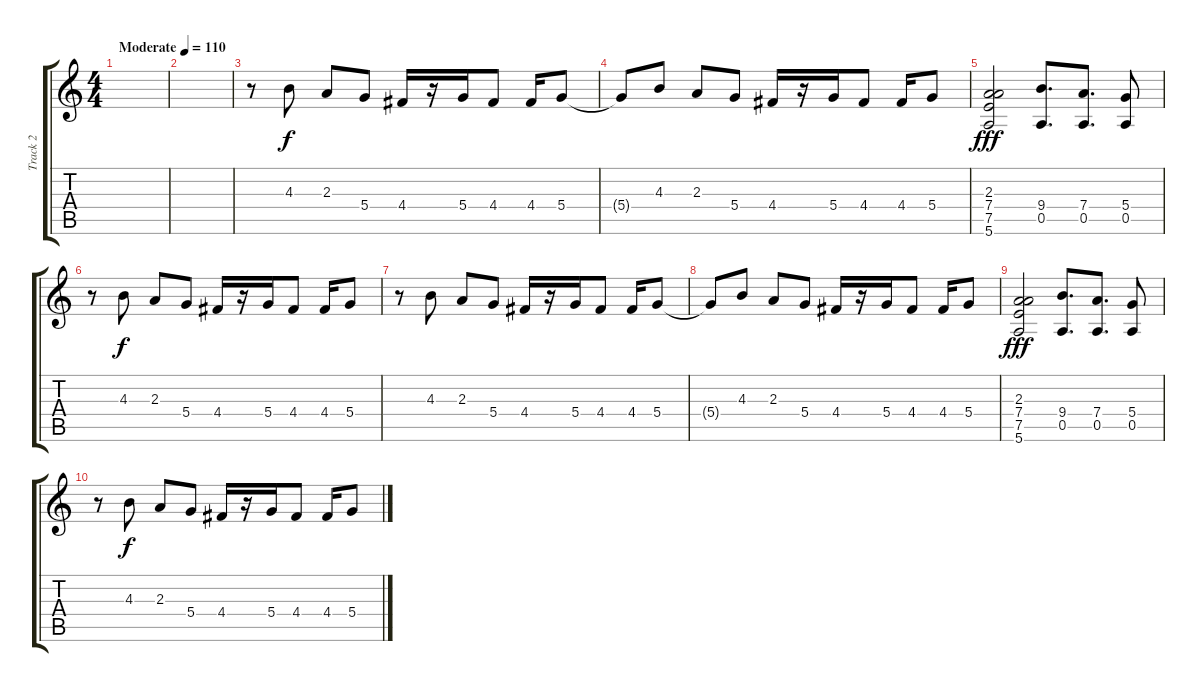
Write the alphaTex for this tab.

\track ("Track 2" "Track 2") {instrument distortionguitar}
\staff {score tabs}
\tuning (E4 B3 G3 D3 A2 E2) {hide}
\ts (4 4)
\tempo (110 "Moderate")
\clef g2
\ks c
|
|
r.8 4.3.8 2.3.8 5.4.8 4.4.16 r.16 5.4.16 4.4.8 4.4.16 5.4.8 |
5.4{t}.8 4.3.8 2.3.8 5.4.8 4.4.16 r.16 5.4.16 4.4.8 4.4.16 5.4.8 |
(2.3 7.4 7.5 5.6).2{dy fff} (9.4 0.5).8{d} (7.4 0.5).8{d} (5.4 0.5).8 |
r.8 4.3.8{dy f} 2.3.8 5.4.8 4.4.16 r.16 5.4.16 4.4.8 4.4.16 5.4.8 |
r.8 4.3.8 2.3.8 5.4.8 4.4.16 r.16 5.4.16 4.4.8 4.4.16 5.4.8 |
5.4{t}.8 4.3.8 2.3.8 5.4.8 4.4.16 r.16 5.4.16 4.4.8 4.4.16 5.4.8 |
(2.3 7.4 7.5 5.6).2{dy fff} (9.4 0.5).8{d} (7.4 0.5).8{d} (5.4 0.5).8 |
r.8 4.3.8{dy f} 2.3.8 5.4.8 4.4.16 r.16 5.4.16 4.4.8 4.4.16 5.4.8
